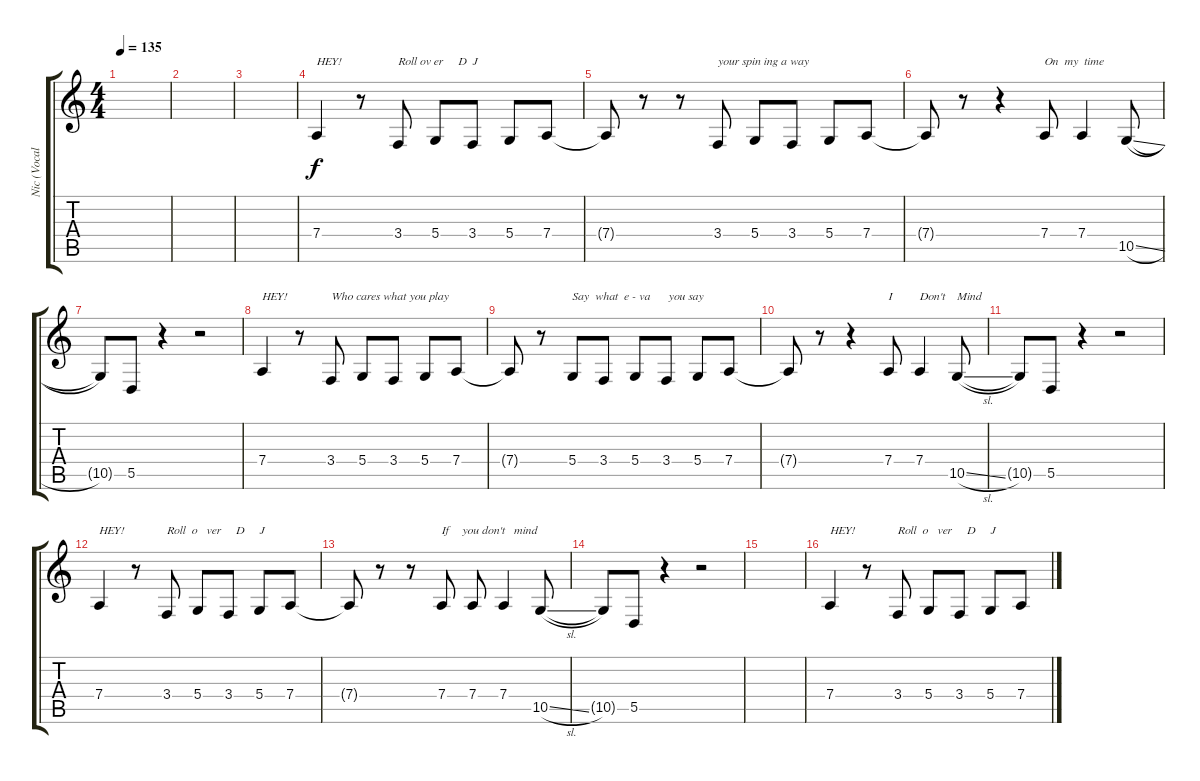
\track ("Nic (Vocals)" "Nic (Vocal") {instrument shanai}
\staff {score tabs}
\tuning (E4 B3 G3 D3 A2 E2) {hide}
\ts (4 4)
\tempo 135
\clef g2
\ks c
|
|
|
7.4.4{txt "HEY!"} r.8 3.4.8{txt "Roll ov er     D  J"} 5.4.8 3.4.8 5.4.8 7.4.8 |
7.4{t}.8 r.8 r.8 3.4.8{txt "your spin ing a way"} 5.4.8 3.4.8 5.4.8 7.4.8 |
7.4{t}.8 r.8 r.4 7.4.8{txt "On  my  time"} 7.4.4 10.5{sl}.8 |
10.5{t}.8 5.5.8 r.4 r.2 |
7.4.4{txt "HEY!"} r.8 3.4.8{txt "Who cares what you play"} 5.4.8 3.4.8 5.4.8 7.4.8 |
7.4{t}.8 r.8 5.4.8{txt "Say  what  e - va      you say"} 3.4.8 5.4.8 3.4.8 5.4.8 7.4.8 |
7.4{t}.8 r.8 r.4 7.4.8{txt "I"} 7.4.4{txt "Don't"} 10.5{sl}.8{txt "Mind"} |
10.5{t}.8 5.5.8 r.4 r.2 |
7.4.4{txt "HEY!"} r.8 3.4.8{txt "Roll  o   ver     D     J"} 5.4.8 3.4.8 5.4.8 7.4.8 |
7.4{t}.8 r.8 r.8 7.4.8{txt "If    you don't   mind"} 7.4.8 7.4.4 10.5{sl}.8 |
10.5{t}.8 5.5.8 r.4 r.2 |
|
7.4.4{txt "HEY!"} r.8 3.4.8{txt "Roll  o   ver     D     J"} 5.4.8 3.4.8 5.4.8 7.4.8
